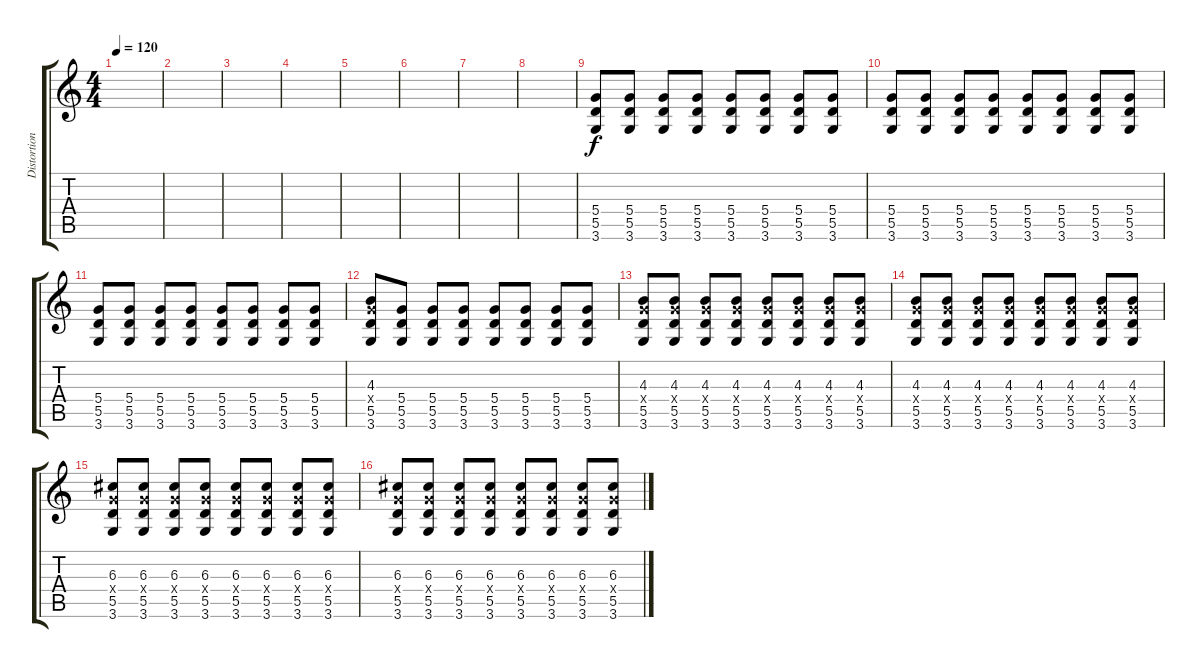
\track ("Distortion Guitar" "Distortion") {instrument overdrivenguitar}
\staff {score tabs}
\tuning (E4 B3 G3 D3 A2 E2) {hide}
\ts (4 4)
\tempo 120
\clef g2
\ks c
|
|
|
|
|
|
|
|
(5.4 5.5 3.6).8 (5.4 5.5 3.6).8 (5.4 5.5 3.6).8 (5.4 5.5 3.6).8 (5.4 5.5 3.6).8 (5.4 5.5 3.6).8 (5.4 5.5 3.6).8 (5.4 5.5 3.6).8 |
(5.4 5.5 3.6).8 (5.4 5.5 3.6).8 (5.4 5.5 3.6).8 (5.4 5.5 3.6).8 (5.4 5.5 3.6).8 (5.4 5.5 3.6).8 (5.4 5.5 3.6).8 (5.4 5.5 3.6).8 |
(5.4 5.5 3.6).8 (5.4 5.5 3.6).8 (5.4 5.5 3.6).8 (5.4 5.5 3.6).8 (5.4 5.5 3.6).8 (5.4 5.5 3.6).8 (5.4 5.5 3.6).8 (5.4 5.5 3.6).8 |
(4.3 5.4{x} 5.5 3.6).8 (5.4 5.5 3.6).8 (5.4 5.5 3.6).8 (5.4 5.5 3.6).8 (5.4 5.5 3.6).8 (5.4 5.5 3.6).8 (5.4 5.5 3.6).8 (5.4 5.5 3.6).8 |
(4.3 5.4{x} 5.5 3.6).8 (4.3 5.4{x} 5.5 3.6).8 (4.3 5.4{x} 5.5 3.6).8 (4.3 5.4{x} 5.5 3.6).8 (4.3 5.4{x} 5.5 3.6).8 (4.3 5.4{x} 5.5 3.6).8 (4.3 5.4{x} 5.5 3.6).8 (4.3 5.4{x} 5.5 3.6).8 |
(4.3 5.4{x} 5.5 3.6).8 (4.3 5.4{x} 5.5 3.6).8 (4.3 5.4{x} 5.5 3.6).8 (4.3 5.4{x} 5.5 3.6).8 (4.3 5.4{x} 5.5 3.6).8 (4.3 5.4{x} 5.5 3.6).8 (4.3 5.4{x} 5.5 3.6).8 (4.3 5.4{x} 5.5 3.6).8 |
(6.3 5.4{x} 5.5 3.6).8 (6.3 5.4{x} 5.5 3.6).8 (6.3 5.4{x} 5.5 3.6).8 (6.3 5.4{x} 5.5 3.6).8 (6.3 5.4{x} 5.5 3.6).8 (6.3 5.4{x} 5.5 3.6).8 (6.3 5.4{x} 5.5 3.6).8 (6.3 5.4{x} 5.5 3.6).8 |
(6.3 5.4{x} 5.5 3.6).8 (6.3 5.4{x} 5.5 3.6).8 (6.3 5.4{x} 5.5 3.6).8 (6.3 5.4{x} 5.5 3.6).8 (6.3 5.4{x} 5.5 3.6).8 (6.3 5.4{x} 5.5 3.6).8 (6.3 5.4{x} 5.5 3.6).8 (6.3 5.4{x} 5.5 3.6).8
